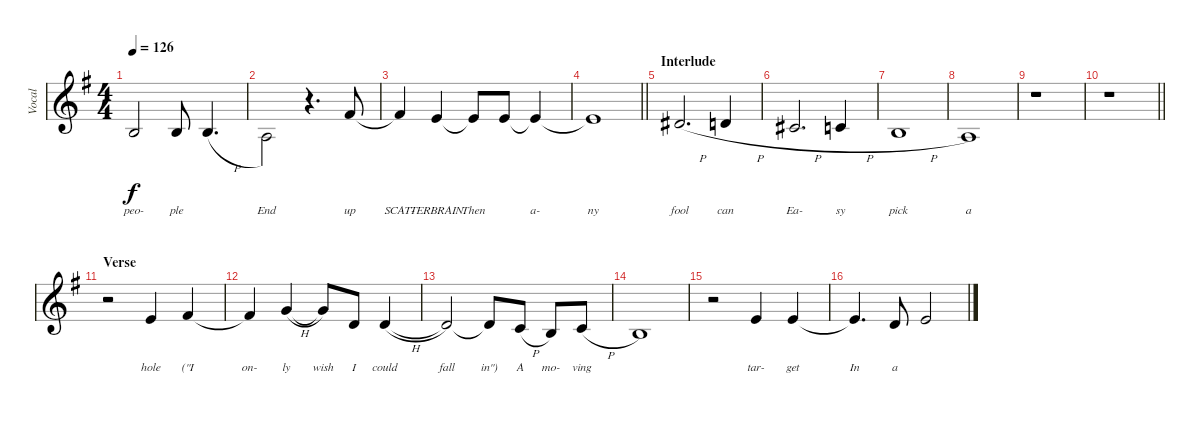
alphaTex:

\track ("Vocal" "Vocal") {instrument frenchhorn}
\staff {score}
\tuning (E4 B3 G3 D3 A2 E2) {hide}
\ts (4 4)
\tempo 126
\clef g2
\ks eminor
0.2.2{lyrics (0 "peo-") lyrics (1 "") lyrics (2 "") lyrics (3 "") lyrics (4 "") dy f} 0.2.8{lyrics (0 "ple") lyrics (1 "") lyrics (2 "") lyrics (3 "") lyrics (4 "")} 4.3{h}.4{d lyrics (0 "") lyrics (1 "") lyrics (2 "") lyrics (3 "") lyrics (4 "")} |
2.3.2{lyrics (0 "End") lyrics (1 "") lyrics (2 "") lyrics (3 "") lyrics (4 "") beam Down} r.4{d} 2.1.8{lyrics (0 "up") lyrics (1 "") lyrics (2 "") lyrics (3 "") lyrics (4 "")} |
2.1{t}.4{lyrics (0 "SCAT-") lyrics (1 "") lyrics (2 "") lyrics (3 "") lyrics (4 "")} 0.1.4{lyrics (0 "TERBRAIN") lyrics (1 "") lyrics (2 "") lyrics (3 "") lyrics (4 "")} 0.1{t}.8{lyrics (0 "Then") lyrics (1 "") lyrics (2 "") lyrics (3 "") lyrics (4 "")} 0.1.8{lyrics (0 "") lyrics (1 "") lyrics (2 "") lyrics (3 "") lyrics (4 "")} 0.1{t}.4{lyrics (0 "a-") lyrics (1 "") lyrics (2 "") lyrics (3 "") lyrics (4 "")} |
\barLineRight lightlight
0.1{t}.1{lyrics (0 "ny") lyrics (1 "") lyrics (2 "") lyrics (3 "") lyrics (4 "")} |
\section ("" "Interlude")
8.3{h}.2{d lyrics (0 "fool") lyrics (1 "") lyrics (2 "") lyrics (3 "") lyrics (4 "")} 7.3{h}.4{lyrics (0 "can") lyrics (1 "") lyrics (2 "") lyrics (3 "") lyrics (4 "")} |
6.3{h}.2{d lyrics (0 "Ea-") lyrics (1 "") lyrics (2 "") lyrics (3 "") lyrics (4 "")} 5.3{h}.4{lyrics (0 "sy") lyrics (1 "") lyrics (2 "") lyrics (3 "") lyrics (4 "")} |
4.3{h}.1{lyrics (0 "pick") lyrics (1 "") lyrics (2 "") lyrics (3 "") lyrics (4 "")} |
2.3.1{lyrics (0 "a") lyrics (1 "") lyrics (2 "") lyrics (3 "") lyrics (4 "")} |
r.1 |
\barLineRight lightlight
r.1 |
\section ("" "Verse")
r.2 0.1.4{lyrics (0 "hole") lyrics (1 "") lyrics (2 "") lyrics (3 "") lyrics (4 "")} 2.1.4{lyrics (0 "(\"I") lyrics (1 "") lyrics (2 "") lyrics (3 "") lyrics (4 "")} |
2.1{t}.4{lyrics (0 "on-") lyrics (1 "") lyrics (2 "") lyrics (3 "") lyrics (4 "")} 8.2{h}.4{lyrics (0 "ly") lyrics (1 "") lyrics (2 "") lyrics (3 "") lyrics (4 "")} 8.2{t}.8{lyrics (0 "wish") lyrics (1 "") lyrics (2 "") lyrics (3 "") lyrics (4 "")} 3.2.8{lyrics (0 "I") lyrics (1 "") lyrics (2 "") lyrics (3 "") lyrics (4 "")} 3.2{h}.4{lyrics (0 "could") lyrics (1 "") lyrics (2 "") lyrics (3 "") lyrics (4 "")} |
3.2{t}.2{lyrics (0 "fall") lyrics (1 "") lyrics (2 "") lyrics (3 "") lyrics (4 "")} 3.2{t}.8{lyrics (0 "in\")") lyrics (1 "") lyrics (2 "") lyrics (3 "") lyrics (4 "")} 1.2{h}.8{lyrics (0 "A") lyrics (1 "") lyrics (2 "") lyrics (3 "") lyrics (4 "")} 0.2.8{lyrics (0 "mo-") lyrics (1 "") lyrics (2 "") lyrics (3 "") lyrics (4 "")} 1.2{h}.8{lyrics (0 "ving") lyrics (1 "") lyrics (2 "") lyrics (3 "") lyrics (4 "")} |
0.2.1{lyrics (0 "") lyrics (1 "") lyrics (2 "") lyrics (3 "") lyrics (4 "")} |
r.2 0.1.4{lyrics (0 "tar-") lyrics (1 "") lyrics (2 "") lyrics (3 "") lyrics (4 "")} 0.1.4{lyrics (0 "get") lyrics (1 "") lyrics (2 "") lyrics (3 "") lyrics (4 "")} |
0.1{t}.4{d lyrics (0 "In") lyrics (1 "") lyrics (2 "") lyrics (3 "") lyrics (4 "")} 3.2.8{lyrics (0 "a") lyrics (1 "") lyrics (2 "") lyrics (3 "") lyrics (4 "")} 0.1.2{lyrics (0 "") lyrics (1 "") lyrics (2 "") lyrics (3 "") lyrics (4 "")}
